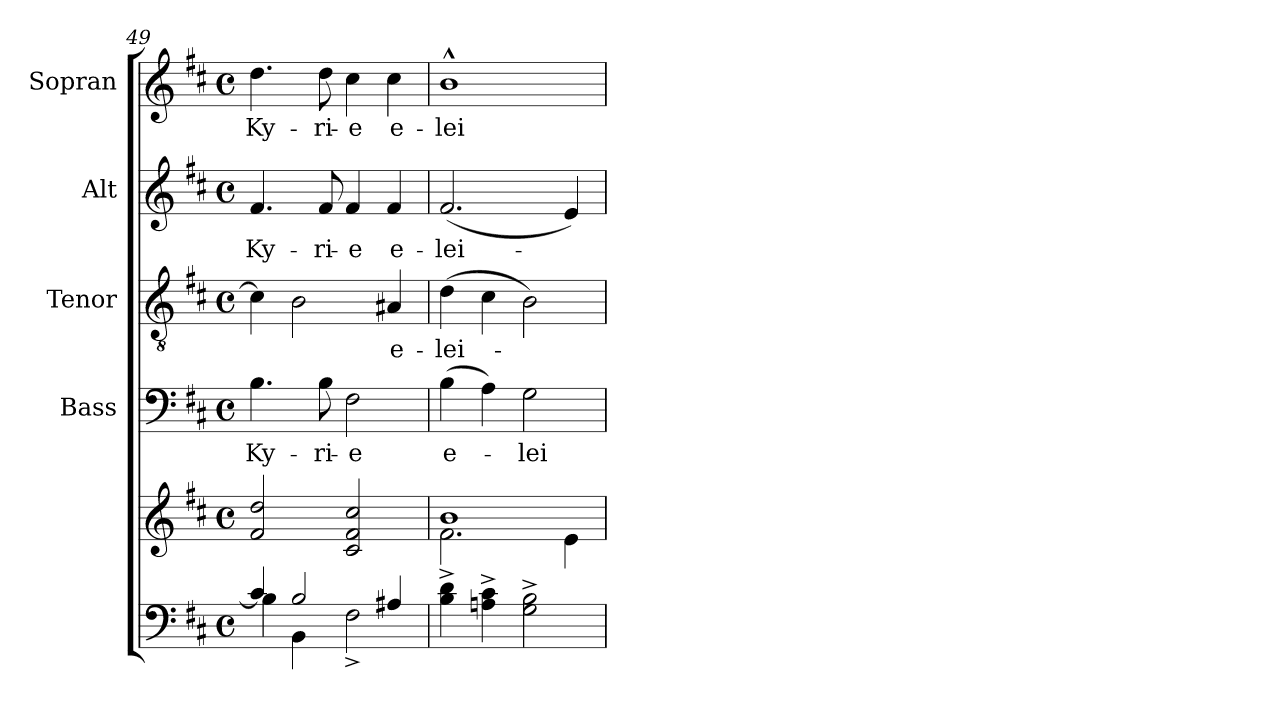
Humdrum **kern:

**kern	**kern	**kern	**text	**kern	**text	**kern	**text	**kern	**text
*part5	*part5	*part4	*part4	*part3	*part3	*part2	*part2	*part1	*part1
*staff6	*staff5	*staff4	*staff4	*staff3	*staff3	*staff2	*staff2	*staff1	*staff1
*	*	*I"Bass	*	*I"Tenor	*	*I"Alt	*	*I"Sopran	*
*	*	*I'B.	*	*I'T.	*	*I'A.	*	*I'S.	*
*clefF4	*clefG2	*clefF4	*	*clefGv2	*	*clefG2	*	*clefG2	*
*k[f#c#]	*k[f#c#]	*k[f#c#]	*	*k[f#c#]	*	*k[f#c#]	*	*k[f#c#]	*
*D:	*D:	*D:	*	*D:	*	*D:	*	*D:	*
*M4/4	*M4/4	*M4/4	*	*M4/4	*	*M4/4	*	*M4/4	*
*met(c)	*met(c)	*met(c)	*	*met(c)	*	*met(c)	*	*met(c)	*
=49	=49	=49	=49	=49	=49	=49	=49	=49	=49
*^	*	*	*	*	*	*	*	*	*
!	!	!	!	!LO:LY:b	!	!	!	!LO:LY:b	!	!LO:LY:b
4c#/]	4B\	2f#/ 2dd/	4.B\	Ky-	4c#\]	.	4.f#/	Ky-	4.dd\	Ky-
2B/	4BB\	.	.	.	2B\	.	.	.	.	.
!	!	!	!	!LO:LY:b	!	!	!	!LO:LY:b	!	!LO:LY:b
.	.	.	8B\	-ri-	.	.	8f#/	-ri-	8dd\	-ri-
!	!	!	!	!LO:LY:b	!	!	!	!LO:LY:b	!	!LO:LY:b
.	2F#^<\	2c#/ 2f#/ 2cc#/	2F#\	-e	.	.	4f#/	-e	4cc#\	-e
!	!	!	!	!	!	!LO:LY:b	!	!LO:LY:b	!	!LO:LY:b
4A#X/	.	.	.	.	4A#X/	e-	4f#/	e-	4cc#\	e-
*v	*v	*	*	*	*	*	*	*	*	*
=50	=50	=50	=50	=50	=50	=50	=50	=50	=50
*	*^	*	*	*	*	*	*	*	*
!	!	!	!	!LO:LY:b	!	!LO:LY:b	!	!LO:LY:b	!	!LO:LY:b
4B\^> 4d\^>	1b	2.f#\	(>4B\	e-	(>4d\	-lei-	(<2.f#/	-lei-	1b^^>	-lei-
4An\^> 4c#\^>	.	.	4A\)	.	4c#\	.	.	.	.	.
!	!	!	!	!LO:LY:b	!	!	!	!	!	!
2G\^> 2B\^>	.	.	2G\	-lei-	2B\)	.	.	.	.	.
.	.	4e\	.	.	.	.	4e/)	.	.	.
*	*v	*v	*	*	*	*	*	*	*	*
=	=	=	=	=	=	=	=	=	=
*-	*-	*-	*-	*-	*-	*-	*-	*-	*-
